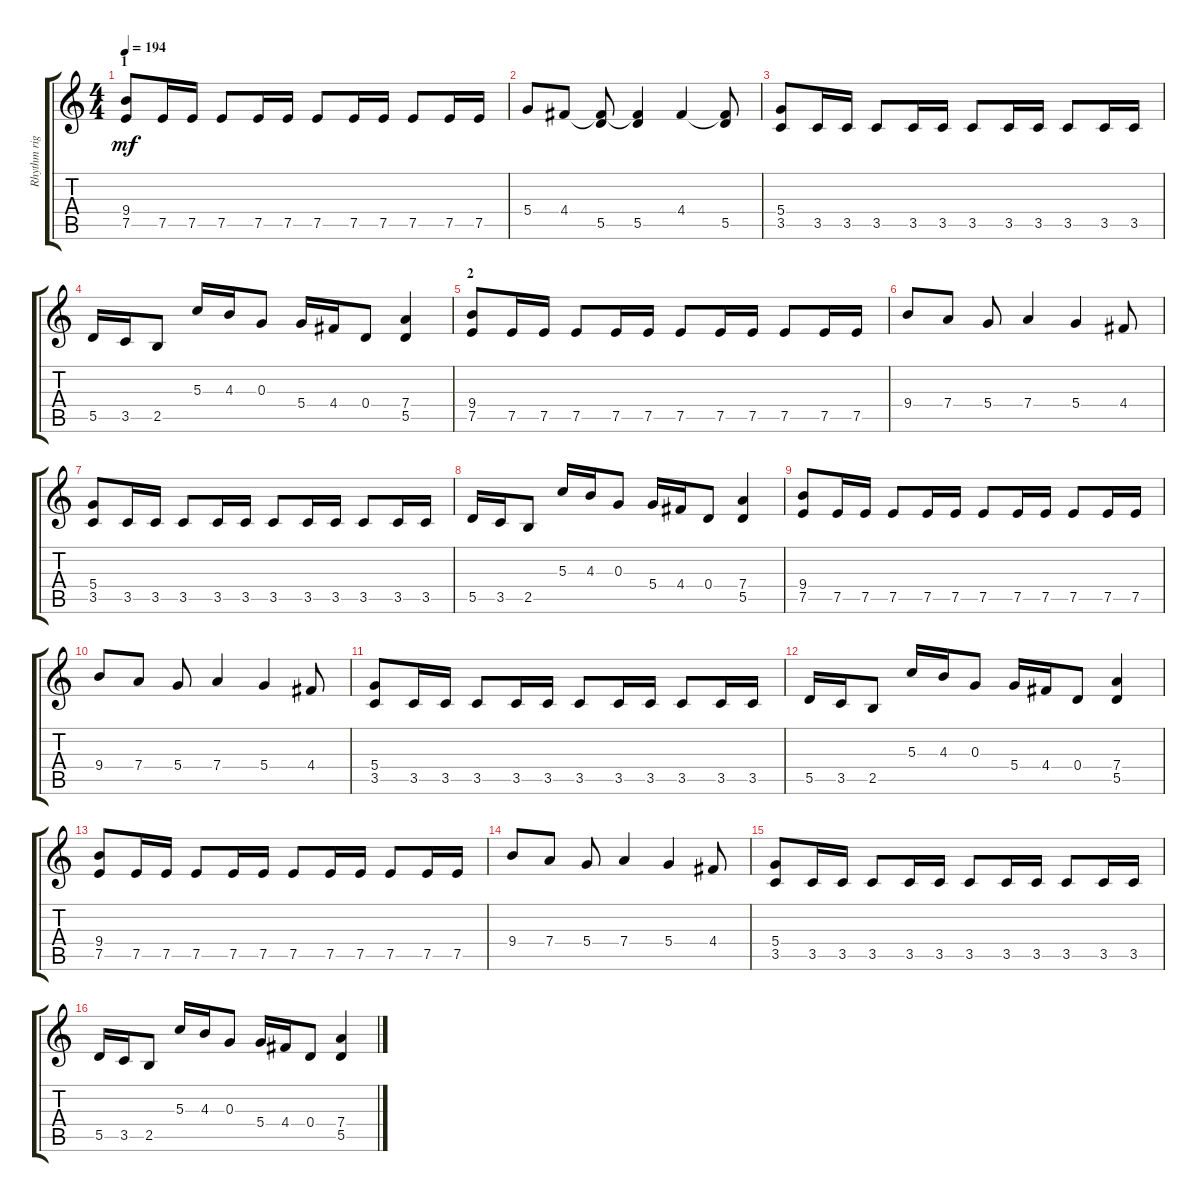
\track ("Rhythm right" "Rhythm rig") {instrument distortionguitar}
\staff {score tabs}
\tuning (E4 B3 G3 D3 A2 E2) {hide}
\ts (4 4)
\section ("" "1")
\tempo 194
\clef g2
\ks c
(9.4 7.5).8{dy mf instrument distortionguitar} 7.5.16 7.5.16 7.5.8 7.5.16 7.5.16 7.5.8 7.5.16 7.5.16 7.5.8 7.5.16 7.5.16 |
5.4.8 4.4.8 (4.4{t} 5.5).8 (4.4{t} 5.5).4 4.4.4 (4.4{t} 5.5).8 |
(5.4 3.5).8 3.5.16 3.5.16 3.5.8 3.5.16 3.5.16 3.5.8 3.5.16 3.5.16 3.5.8 3.5.16 3.5.16 |
5.5.16 3.5.16 2.5.8 5.3.16 4.3.16 0.3.8 5.4.16 4.4.16 0.4.8 (7.4 5.5).4 |
\section ("" "2")
(9.4 7.5).8 7.5.16 7.5.16 7.5.8 7.5.16 7.5.16 7.5.8 7.5.16 7.5.16 7.5.8 7.5.16 7.5.16 |
9.4.8 7.4.8 5.4.8 7.4.4 5.4.4 4.4.8 |
(5.4 3.5).8 3.5.16 3.5.16 3.5.8 3.5.16 3.5.16 3.5.8 3.5.16 3.5.16 3.5.8 3.5.16 3.5.16 |
5.5.16 3.5.16 2.5.8 5.3.16 4.3.16 0.3.8 5.4.16 4.4.16 0.4.8 (7.4 5.5).4 |
(9.4 7.5).8 7.5.16 7.5.16 7.5.8 7.5.16 7.5.16 7.5.8 7.5.16 7.5.16 7.5.8 7.5.16 7.5.16 |
9.4.8 7.4.8 5.4.8 7.4.4 5.4.4 4.4.8 |
(5.4 3.5).8 3.5.16 3.5.16 3.5.8 3.5.16 3.5.16 3.5.8 3.5.16 3.5.16 3.5.8 3.5.16 3.5.16 |
5.5.16 3.5.16 2.5.8 5.3.16 4.3.16 0.3.8 5.4.16 4.4.16 0.4.8 (7.4 5.5).4 |
(9.4 7.5).8 7.5.16 7.5.16 7.5.8 7.5.16 7.5.16 7.5.8 7.5.16 7.5.16 7.5.8 7.5.16 7.5.16 |
9.4.8 7.4.8 5.4.8 7.4.4 5.4.4 4.4.8 |
(5.4 3.5).8 3.5.16 3.5.16 3.5.8 3.5.16 3.5.16 3.5.8 3.5.16 3.5.16 3.5.8 3.5.16 3.5.16 |
5.5.16 3.5.16 2.5.8 5.3.16 4.3.16 0.3.8 5.4.16 4.4.16 0.4.8 (7.4 5.5).4
